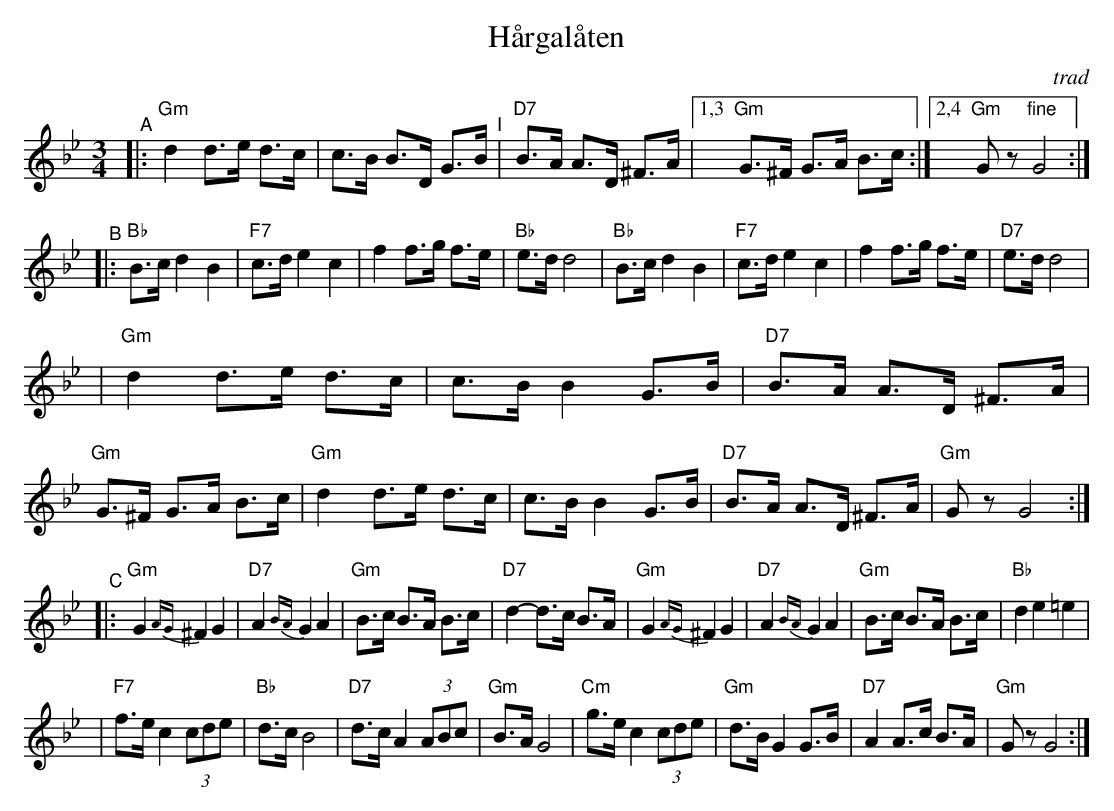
X:1
T: H\aargal\aaten
O: trad
M: 3/4
L: 1/8
K: Gm
"^A"\
|: "Gm"d2 d>e d>c | c>B B>D G>B "^I"| "D7"B>A A>D ^F>A |1,3 "Gm"G>^F G>A B>c :|2,4 "Gm"Gz "fine"G4 :|
"^B"\
|: "Bb"B>c d2 B2 | "F7"c>d e2 c2 | f2 f>g f>e | "Bb"e>d d4 \
|  "Bb"B>c d2 B2 | "F7"c>d e2 c2 | f2 f>g f>e | "D7"e>d d4 |
|  "Gm"d2 d>e d>c | c>B B2 G>B | "D7"B>A A>D ^F>A | "Gm"G>^F G>A B>c \
|  "Gm"d2 d>e d>c | c>B B2 G>B | "D7"B>A A>D ^F>A | "Gm"Gz G4 :|
"^C"\
|: "Gm"G2 {AG}^F2 G2 | "D7"A2 {BA}G2 A2 | "Gm"B>c B>A B>c | "D7"d2- d>c B>A \
|  "Gm"G2 {AG}^F2 G2 | "D7"A2 {BA}G2 A2 | "Gm"B>c B>A B>c | "Bb"d2 e2 =e2 |
|  "F7"f>e c2 (3cde | "Bb"d>c B4 | "D7"d>c A2 (3ABc | "Gm"B>A G4 \
|  "Cm"g>e c2 (3cde | "Gm"d>B G2 G>B | "D7"A2 A>c B>A | "Gm"Gz G4 :|
